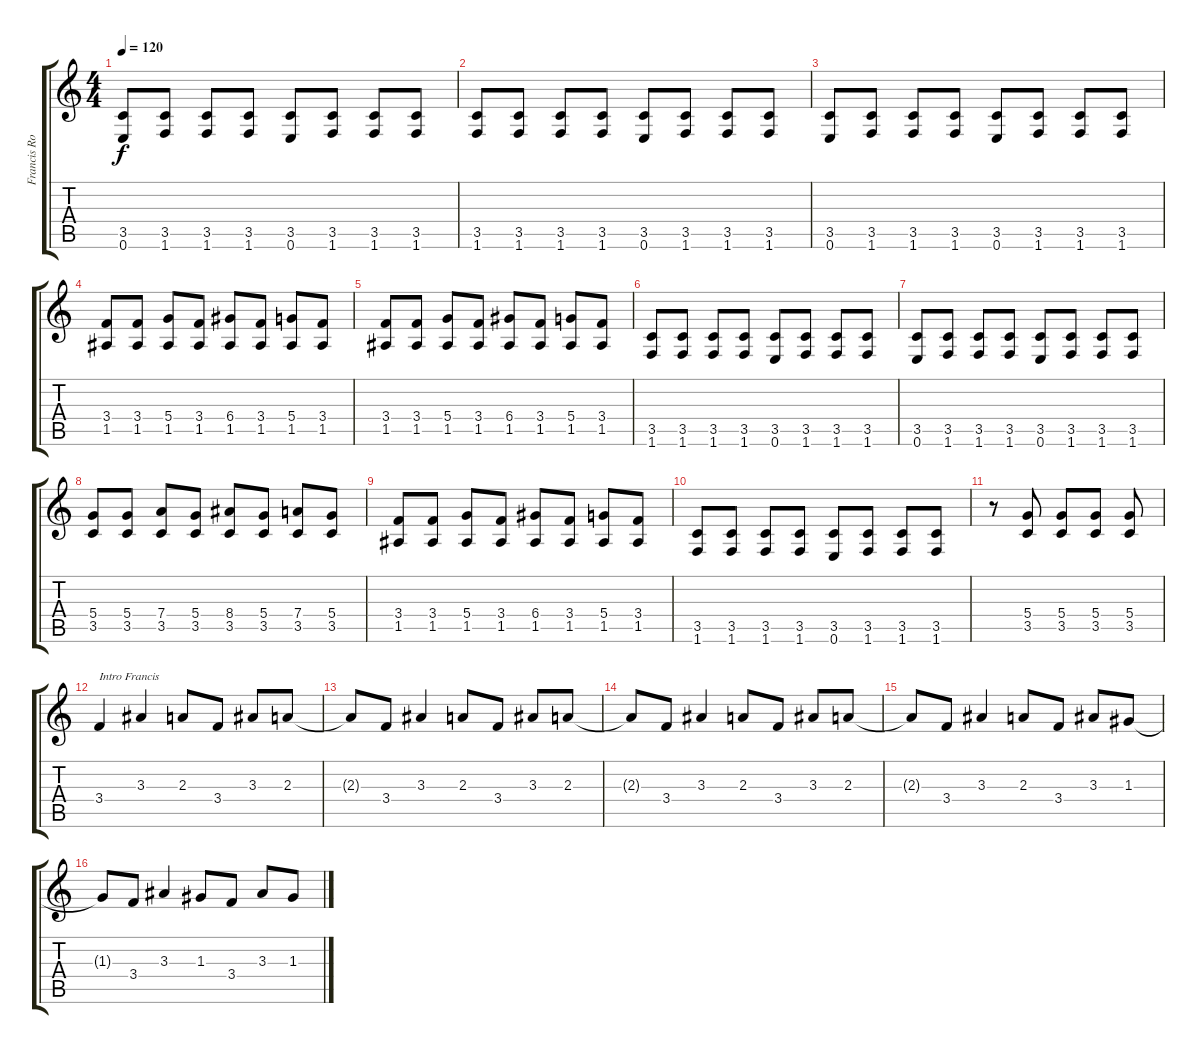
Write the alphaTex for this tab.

\track ("Francis Rossi" "Francis Ro") {instrument overdrivenguitar}
\staff {score tabs}
\tuning (E4 B3 G3 D3 A2 E2) {hide}
\ts (4 4)
\tempo 120
\clef g2
\ks c
(3.5 0.6).8{dy f} (3.5 1.6).8 (3.5 1.6).8 (3.5 1.6).8 (3.5 0.6).8 (3.5 1.6).8 (3.5 1.6).8 (3.5 1.6).8 |
(3.5 1.6).8 (3.5 1.6).8 (3.5 1.6).8 (3.5 1.6).8 (3.5 0.6).8 (3.5 1.6).8 (3.5 1.6).8 (3.5 1.6).8 |
(3.5 0.6).8 (3.5 1.6).8 (3.5 1.6).8 (3.5 1.6).8 (3.5 0.6).8 (3.5 1.6).8 (3.5 1.6).8 (3.5 1.6).8 |
(3.4 1.5).8 (3.4 1.5).8 (5.4 1.5).8 (3.4 1.5).8 (6.4 1.5).8 (3.4 1.5).8 (5.4 1.5).8 (3.4 1.5).8 |
(3.4 1.5).8 (3.4 1.5).8 (5.4 1.5).8 (3.4 1.5).8 (6.4 1.5).8 (3.4 1.5).8 (5.4 1.5).8 (3.4 1.5).8 |
(3.5 1.6).8 (3.5 1.6).8 (3.5 1.6).8 (3.5 1.6).8 (3.5 0.6).8 (3.5 1.6).8 (3.5 1.6).8 (3.5 1.6).8 |
(3.5 0.6).8 (3.5 1.6).8 (3.5 1.6).8 (3.5 1.6).8 (3.5 0.6).8 (3.5 1.6).8 (3.5 1.6).8 (3.5 1.6).8 |
(5.4 3.5).8 (5.4 3.5).8 (7.4 3.5).8 (5.4 3.5).8 (8.4 3.5).8 (5.4 3.5).8 (7.4 3.5).8 (5.4 3.5).8 |
(3.4 1.5).8 (3.4 1.5).8 (5.4 1.5).8 (3.4 1.5).8 (6.4 1.5).8 (3.4 1.5).8 (5.4 1.5).8 (3.4 1.5).8 |
(3.5 1.6).8 (3.5 1.6).8 (3.5 1.6).8 (3.5 1.6).8 (3.5 0.6).8 (3.5 1.6).8 (3.5 1.6).8 (3.5 1.6).8 |
r.8 (5.4 3.5).8 (5.4 3.5).8 (5.4 3.5).8 (5.4 3.5).8 |
3.4.4{txt "Intro Francis"} 3.3.4 2.3.8 3.4.8 3.3.8 2.3.8 |
2.3{t}.8 3.4.8 3.3.4 2.3.8 3.4.8 3.3.8 2.3.8 |
2.3{t}.8 3.4.8 3.3.4 2.3.8 3.4.8 3.3.8 2.3.8 |
2.3{t}.8 3.4.8 3.3.4 2.3.8 3.4.8 3.3.8 1.3.8 |
1.3{t}.8 3.4.8 3.3.4 1.3.8 3.4.8 3.3.8 1.3.8
